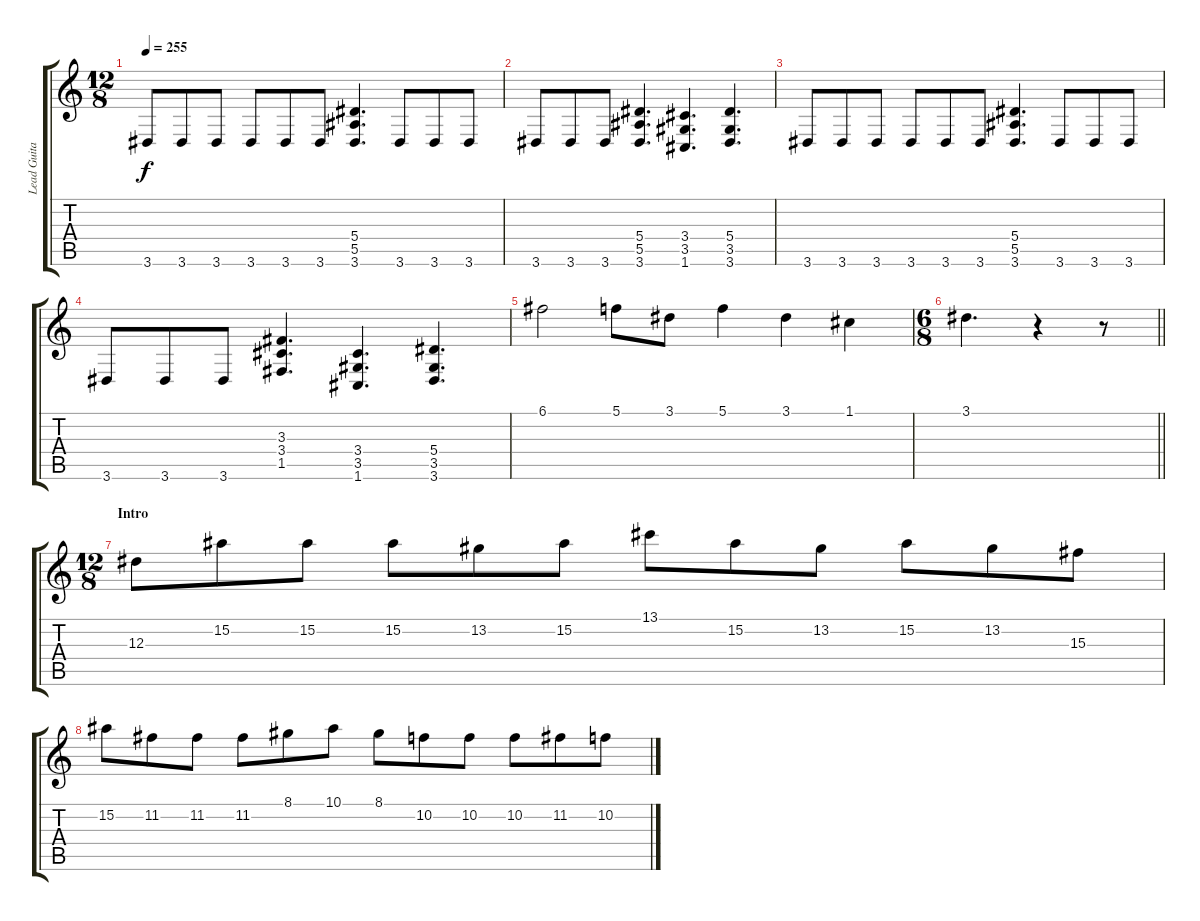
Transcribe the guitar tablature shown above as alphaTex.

\track ("Lead Guitar" "Lead Guita") {instrument overdrivenguitar}
\staff {score tabs}
\tuning (C4 G3 Eb3 Bb2 F2 C2) {hide}
\ts (12 8)
\tempo 255
\clef g2
\ks c
3.6.8{dy f} 3.6.8 3.6.8 3.6.8 3.6.8 3.6.8 (5.4 5.5 3.6).4{d} 3.6.8 3.6.8 3.6.8 |
3.6.8 3.6.8 3.6.8 (5.4 5.5 3.6).4{d} (3.4 3.5 1.6).4{d} (5.4 3.5 3.6).4{d} |
3.6.8 3.6.8 3.6.8 3.6.8 3.6.8 3.6.8 (5.4 5.5 3.6).4{d} 3.6.8 3.6.8 3.6.8 |
3.6.8 3.6.8 3.6.8 (3.3 3.4 1.5).4{d} (3.4 3.5 1.6).4{d} (5.4 3.5 3.6).4{d} |
6.1.2 5.1.8 3.1.8 5.1.4 3.1.4 1.1.4 |
\ts (6 8)
\barLineRight lightlight
3.1.4{d} r.4 r.8 |
\ts (12 8)
\section ("" "Intro")
12.3.8 15.2.8 15.2.8 15.2.8 13.2.8 15.2.8 13.1.8 15.2.8 13.2.8 15.2.8 13.2.8 15.3.8 |
15.2.8 11.2.8 11.2.8 11.2.8 8.1.8 10.1.8 8.1.8 10.2.8 10.2.8 10.2.8 11.2.8 10.2.8
